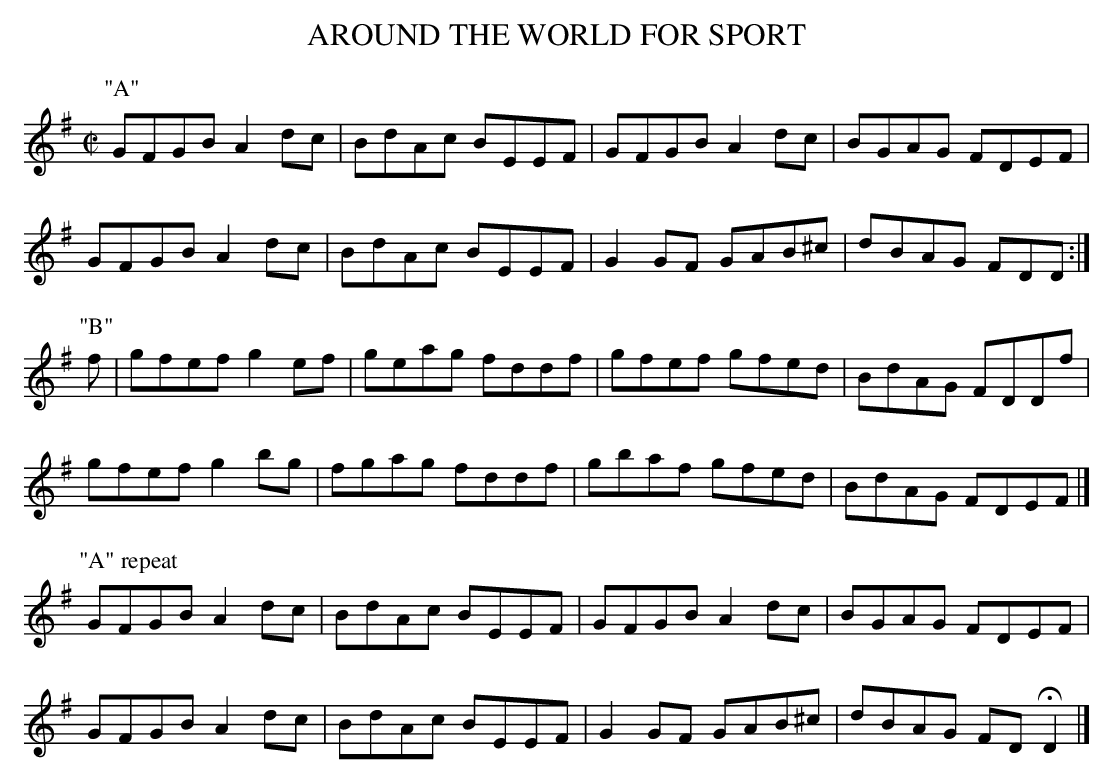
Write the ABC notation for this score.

X:1
T:AROUND THE WORLD FOR SPORT
M:C|
L:1/8
K:G
P:"A"
GFGB A2dc|BdAc BEEF|GFGB A2dc|BGAG FDEF|
GFGB A2dc|BdAc BEEF|G2GF GAB^c|dBAG FDD :|
P:"B"
f|gfef g2ef|geag fddf|gfef gfed|BdAG FDDf|
gfef g2bg|fgag fddf|gbaf gfed|BdAG FDEF|]
P:"A" repeat
GFGB A2dc|BdAc BEEF|GFGB A2dc|BGAG FDEF|
GFGB A2dc|BdAc BEEF|G2GF GAB^c|dBAG FDHD2 |]
